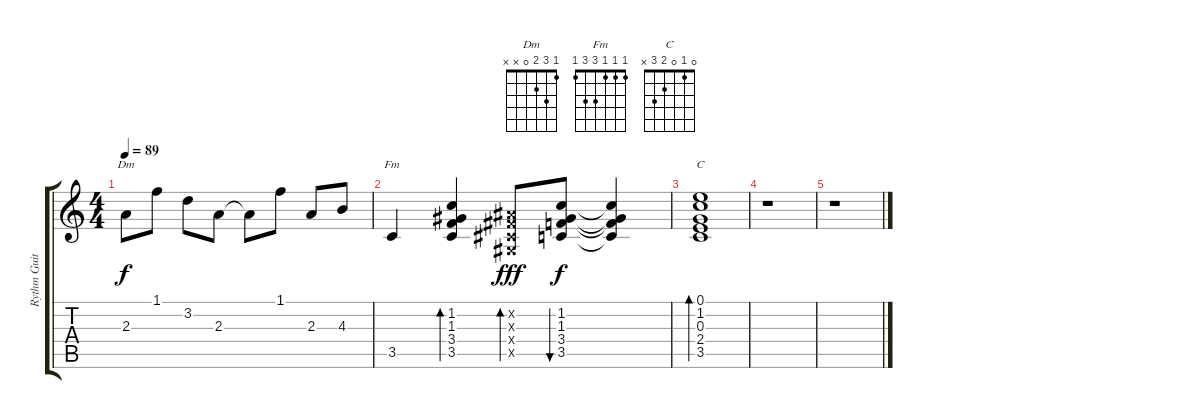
\track ("Rythm Guitar" "Rythm Guit") {instrument overdrivenguitar}
\staff {score tabs}
\tuning (E4 B3 G3 D3 A2 E2) {hide}
\chord ("Dm" 1 3 2 0 x x)
\chord ("Fm" 1 1 1 3 3 1)
\chord ("C" 0 1 0 2 3 x)
\ts (4 4)
\tempo 89
\clef g2
\ks c
2.3.8{ch "Dm" dy f} 1.1.8 3.2.8 2.3.8 2.3{t}.8 1.1.8 2.3.8 4.3.8 |
3.5.4{ch "Fm"} (1.2 1.3 3.4 3.5).4{bd 60} (-1.2{x} -1.3{x} -1.4{x} -1.5{x}).8{bd 30 dy fff} (1.2 1.3 3.4 3.5).8{bu 120 dy f} (1.2{t} 1.3{t} 3.4{t} 3.5{t}).4 |
(0.1 1.2 0.3 2.4 3.5).1{bd 120 ch "C"} |
r.1 |
r.1
